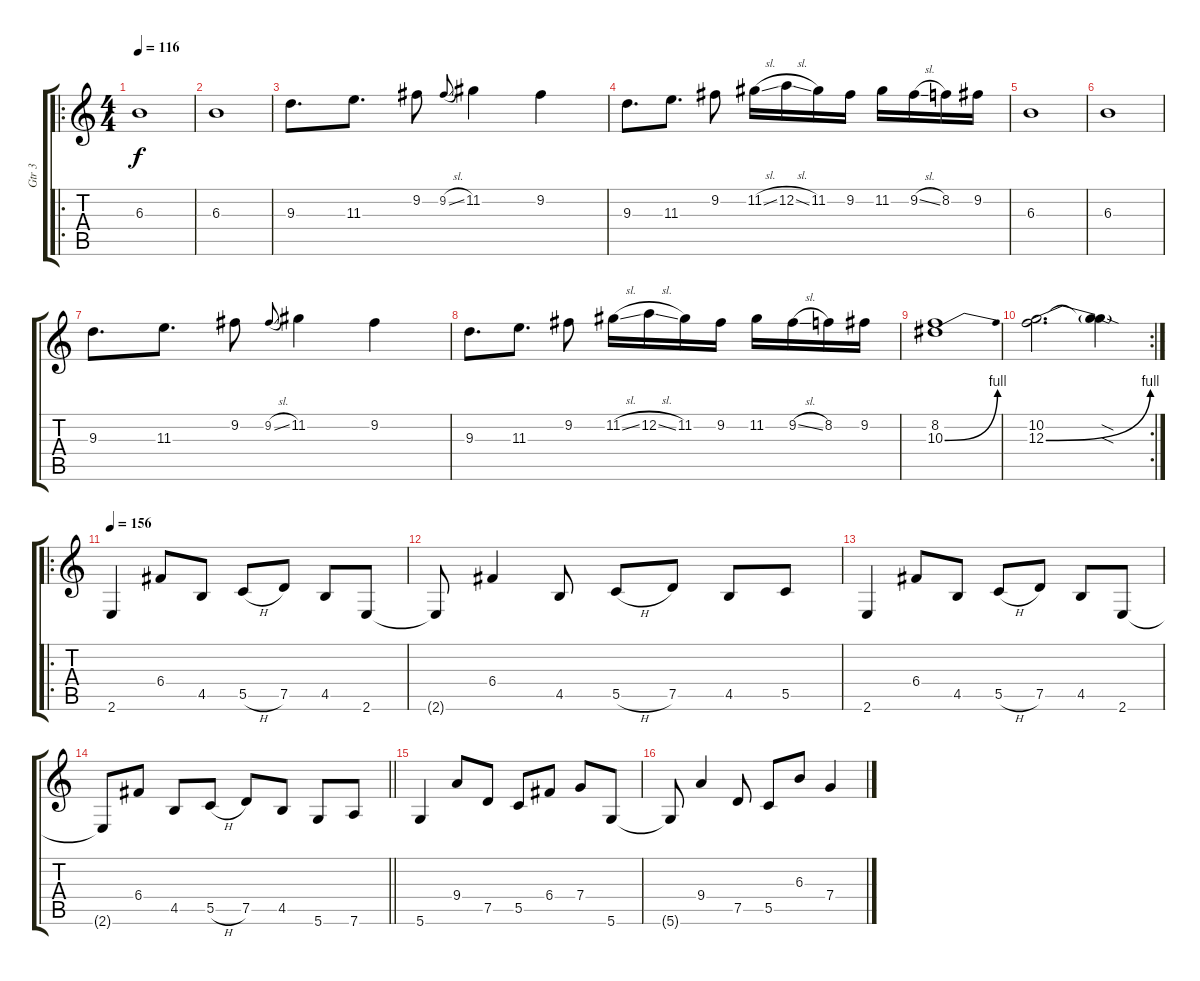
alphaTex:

\track ("Gtr 3" "Gtr 3") {instrument distortionguitar}
\staff {score tabs}
\tuning (D4 A3 F3 C3 G2 D2) {hide}
\ro
\ts (4 4)
\tempo 116
\clef g2
\ks c
6.3.1{dy f instrument distortionguitar} |
6.3.1 |
9.3.8{d} 11.3.8{d} 9.2.8 9.2{sl}.8{gr onbeat} 11.2.4 9.2.4 |
9.3.8{d} 11.3.8{d} 9.2.8 11.2{sl}.16 12.2{sl}.16 11.2.16 9.2.16 11.2.16 9.2{sl}.16 8.2.16 9.2.16 |
6.3.1 |
6.3.1 |
9.3.8{d} 11.3.8{d} 9.2.8 9.2{sl}.8{gr onbeat} 11.2.4 9.2.4 |
9.3.8{d} 11.3.8{d} 9.2.8 11.2{sl}.16 12.2{sl}.16 11.2.16 9.2.16 11.2.16 9.2{sl}.16 8.2.16 9.2.16 |
(8.2 10.3{be (bend 0 0 60 4)}).1 |
\rc 2
(10.2 12.3{be (bend 0 0 60 4)}).2{d} (10.2{sod t} 12.3{sod t}).4 |
\ro
\tempo 156
2.6.4{instrument distortionguitar} 6.4.8 4.5.8 5.5{h}.8 7.5.8 4.5.8 2.6.8 |
2.6{t}.8 6.4.4 4.5.8 5.5{h}.8 7.5.8 4.5.8 5.5.8 |
2.6.4 6.4.8 4.5.8 5.5{h}.8 7.5.8 4.5.8 2.6.8 |
\barLineRight lightlight
2.6{t}.8 6.4.8 4.5.8 5.5{h}.8 7.5.8 4.5.8 5.6.8 7.6.8 |
5.6.4 9.4.8 7.5.8 5.5.8 6.4.8 7.4.8 5.6.8 |
5.6{t}.8 9.4.4 7.5.8 5.5.8 6.3.8 7.4.4
